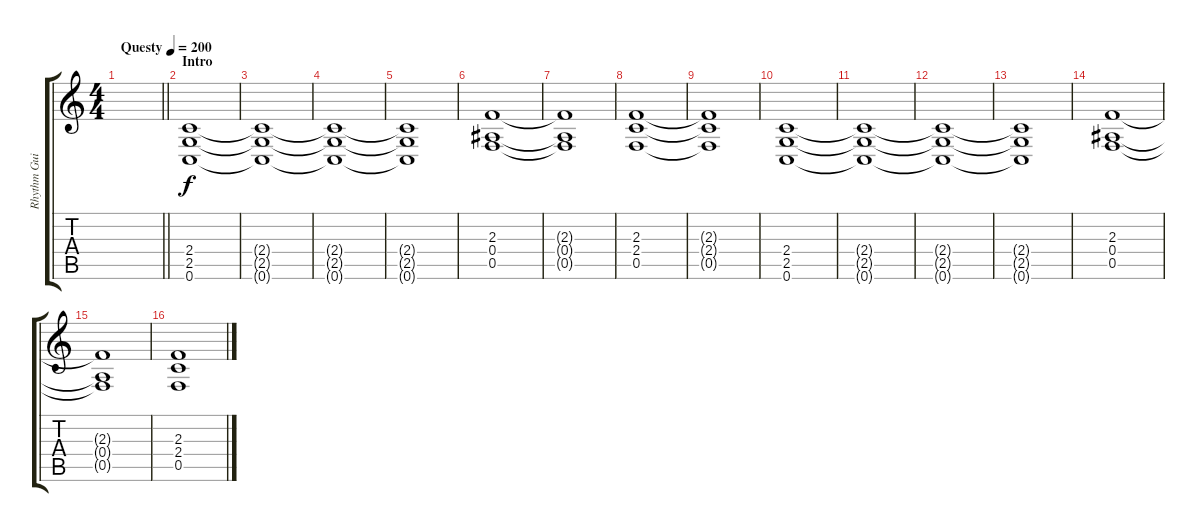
\track ("Rhythm Guitar" "Rhythm Gui") {instrument distortionguitar}
\staff {score tabs}
\tuning (C4 G3 Eb3 Bb2 F2 C2) {hide}
\ts (4 4)
\tempo (200 "Questy")
\clef g2
\barLineRight lightlight
\ks c
|
\section ("" "Intro")
(2.4 2.5 0.6).1 |
(2.4{t} 2.5{t} 0.6{t}).1 |
(2.4{t} 2.5{t} 0.6{t}).1 |
(2.4{t} 2.5{t} 0.6{t}).1 |
(2.3 0.4 0.5).1 |
(2.3{t} 0.4{t} 0.5{t}).1 |
(2.3 2.4 0.5).1 |
(2.3{t} 2.4{t} 0.5{t}).1 |
(2.4 2.5 0.6).1 |
(2.4{t} 2.5{t} 0.6{t}).1 |
(2.4{t} 2.5{t} 0.6{t}).1 |
(2.4{t} 2.5{t} 0.6{t}).1 |
(2.3 0.4 0.5).1 |
(2.3{t} 0.4{t} 0.5{t}).1 |
(2.3 2.4 0.5).1
